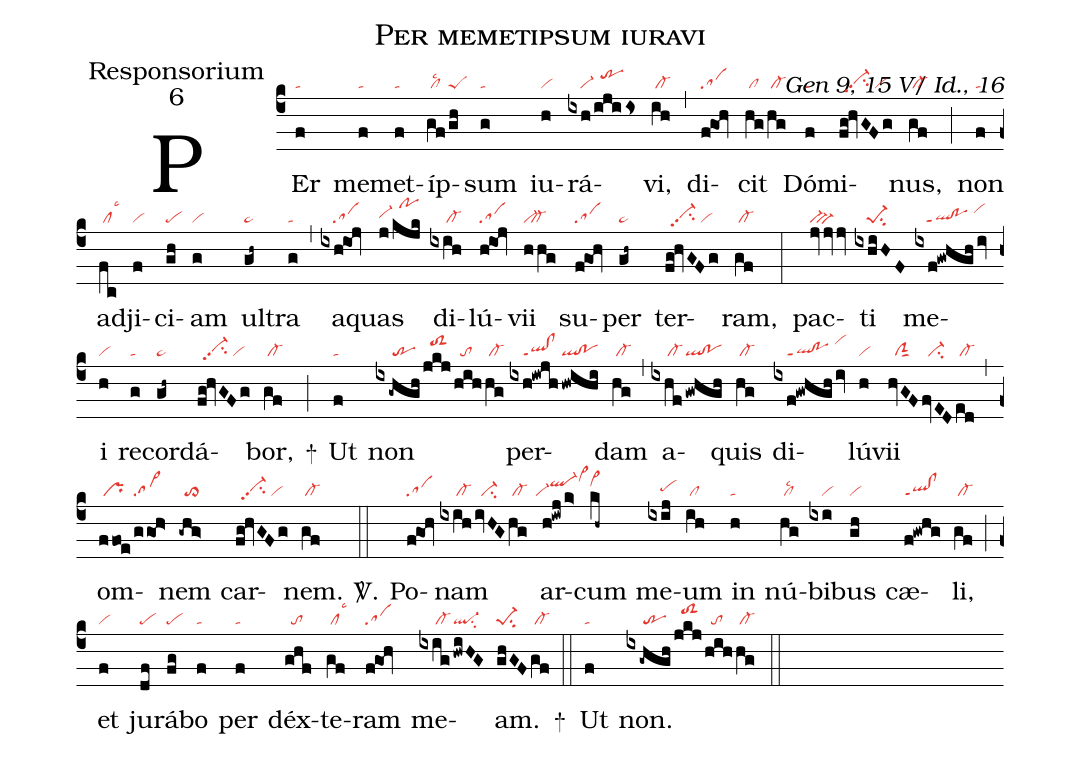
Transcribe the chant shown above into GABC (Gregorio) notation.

name:Per memetipsum iuravi;
office-part:Responsorium;
mode:6;
commentary:Gen 9, 15 V/ Id., 16;
nabc-lines:1;
%%
(c4)
PEr(f|ta) me(f|ta)met(f|ta)íp(gf|/cllsc2|/gh|peS)sum(g|ta) iu(h|vi)rá(ixh|////vi-|/ijiis|//trhj)vi,(ih|/cl-) (,)
di(fgOh|sa)cit(hg|/cl|/hg|/cl-) Dó(f|ta)mi(fg!hvGFg|//vi-hhpp2su2/vi)nus,(gf|/cl-) (;)
non(f|ta) ad(fc|/cllsc3)ji(f|vi)ci(gh|pe)am(g|vi) ul(gh~|pe~)tra(g|ta) (,)
a(ixhiOj|////sa)quas(j|vi-hh|/kjk|//pohl) di(ixih|/////cl-)lú(hiOj|sa)v{ii}(hhg|vi-``cl-) su(fgOh|sa)per(gh~|pe~) ter(fg!hvGFg|//vi-hhpp2su2/vi)ram,(gf|/cl-) (:)
pac(jvjvjv|tv-)ti(ixhiHF|////pe-1su2) me(ixf!gwhgh/iv|///ql!poppt1/vihj)i(h|vi) re(g|ta)cor(gh~|pe~)dá(fg!hvGFg|//vi-hhpp2su2/vi)bor,(gf|/cl-) +(;)
Ut(f|ta) non(ix-ghgh|/////tr|/jkj|//toS2hj|/hih|//to|hg|/cl-) per(ixh!iwjh|////ql!clppt1|/hwihi|ql!po)dam(hg|/cl-) (,)
a(ixhf|/////cl-|!gwhgh|ql!po)quis(hg|/cl-) di(ixf!gwhgh/iv|////ql!poppt1/vihk)lú(h|vi)v{ii}(hvGF|//ciG|fvED|//ci-|ed|/cl-) (,)
om(ffoe|/pr|/ggo!h>|sa>)nem(-ghg>|//to>) car(fg!hvGFg|//vi-hhpp2su2/vi)nem.(gf|/cl-) <sp>V/</sp>.(::)
Po(fgOh|sa)nam(ixih|/////cl-|/ivHG|//ci-|hg|/cl-) ar(h!iwj/k>|``vi-ql-hjvi>hl)cum(kh~|cl~hj) me(ixij|////pehh)um(ih|/cl) in(h|ta) nú(hg|/cllsc2)bi(ixi|////vi)bus(gh|vi) cæ(f!gwhg|ql!clppt1)li,(gf|/cl-) (;)
et(f|vi) ju(df|pe)rá(fg|pe)bo(f|ta) per(f|ta) déx(ghf|//to)te(gf|/cllsc3)ram(fgOh|sa) me(ixig|/////cl-|!hwiHG|ql-su2)am.(ghGF|pe-1su2|gf|/cl-) +(::)
Ut(f|ta) non.(ix-ghgh|/////tr|/jkj|//toS2hj|/hih|//to|hg|/cl-) (::)
